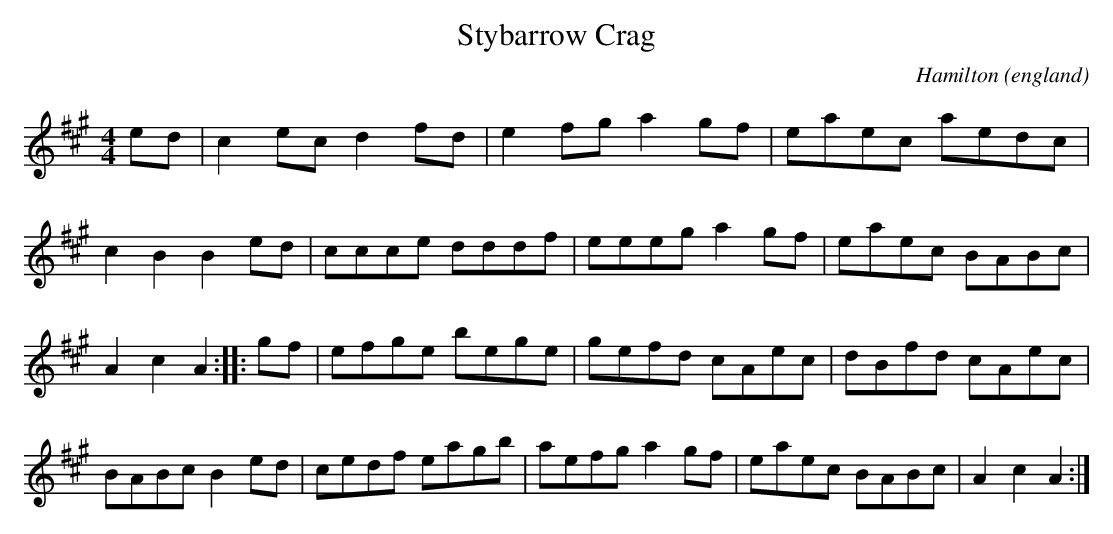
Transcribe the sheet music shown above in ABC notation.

X:1
T:Stybarrow Crag
O:england
C:Hamilton
M:4/4
K:A
ed|\
c2ec d2fd| e2fg a2gf| eaec aedc| c2B2 B2ed| \
ccce dddf| eeeg a2gf| eaec BABc| A2c2 A2::\
gf|\
efge bege| gefd cAec| dBfd cAec| BABc B2ed|\
cedf eagb| aefg a2gf| eaec BABc| A2c2 A2:|
